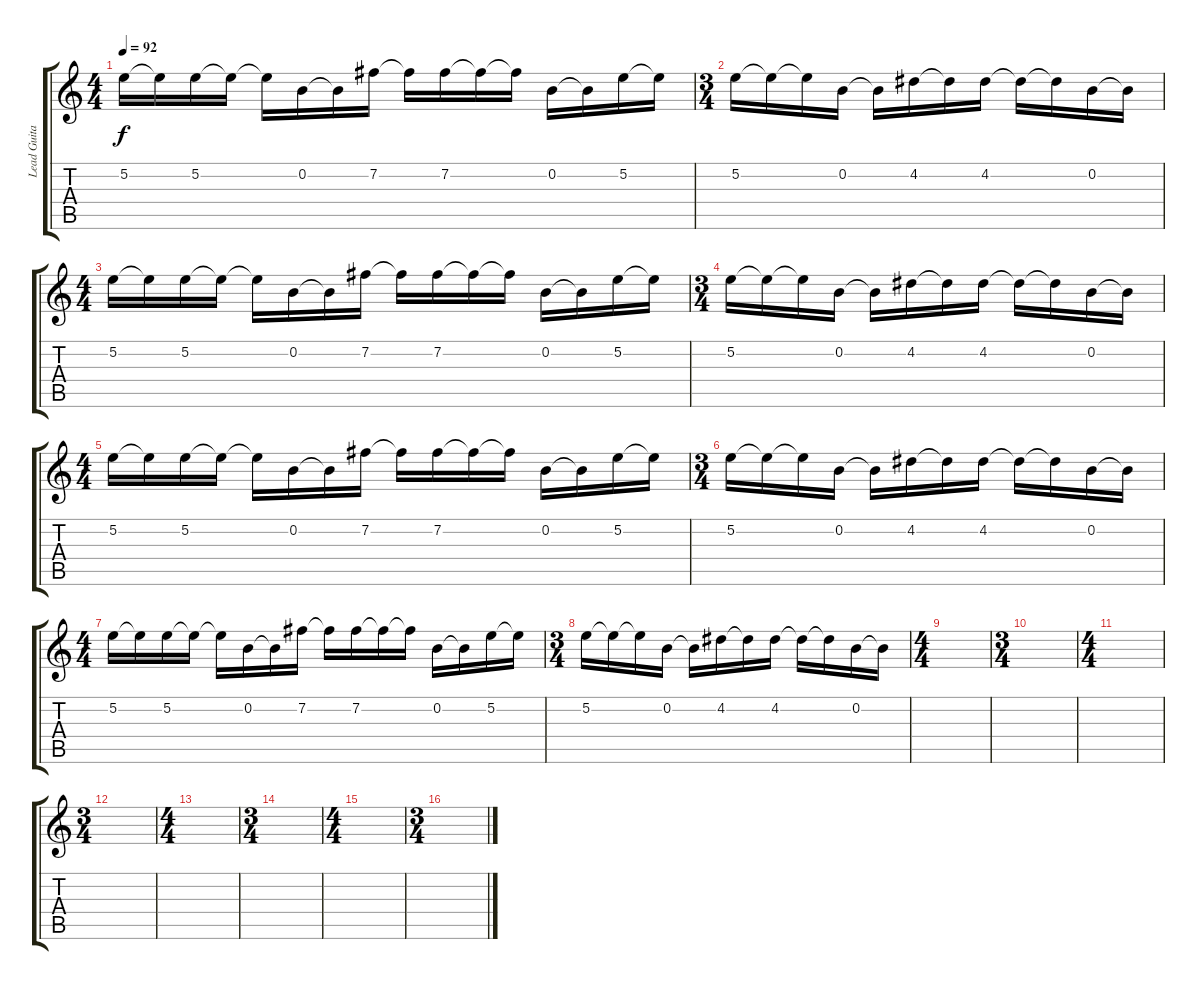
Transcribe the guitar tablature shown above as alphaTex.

\track ("Lead Guitar" "Lead Guita") {instrument electricguitarjazz}
\staff {score tabs}
\tuning (E4 B3 G3 D3 A2 E2) {hide}
\ts (4 4)
\tempo 92
\clef g2
\ks c
5.2.16{dy f} 5.2{t}.16 5.2.16 5.2{t}.16 5.2{t}.16 0.2.16 0.2{t}.16 7.2.16 7.2{t}.16 7.2.16 7.2{t}.16 7.2{t}.16 0.2.16 0.2{t}.16 5.2.16 5.2{t}.16 |
\ts (3 4)
5.2.16 5.2{t}.16 5.2{t}.16 0.2.16 0.2{t}.16 4.2.16 4.2{t}.16 4.2.16 4.2{t}.16 4.2{t}.16 0.2.16 0.2{t}.16 |
\ts (4 4)
5.2.16 5.2{t}.16 5.2.16 5.2{t}.16 5.2{t}.16 0.2.16 0.2{t}.16 7.2.16 7.2{t}.16 7.2.16 7.2{t}.16 7.2{t}.16 0.2.16 0.2{t}.16 5.2.16 5.2{t}.16 |
\ts (3 4)
5.2.16 5.2{t}.16 5.2{t}.16 0.2.16 0.2{t}.16 4.2.16 4.2{t}.16 4.2.16 4.2{t}.16 4.2{t}.16 0.2.16 0.2{t}.16 |
\ts (4 4)
5.2.16 5.2{t}.16 5.2.16 5.2{t}.16 5.2{t}.16 0.2.16 0.2{t}.16 7.2.16 7.2{t}.16 7.2.16 7.2{t}.16 7.2{t}.16 0.2.16 0.2{t}.16 5.2.16 5.2{t}.16 |
\ts (3 4)
5.2.16 5.2{t}.16 5.2{t}.16 0.2.16 0.2{t}.16 4.2.16 4.2{t}.16 4.2.16 4.2{t}.16 4.2{t}.16 0.2.16 0.2{t}.16 |
\ts (4 4)
5.2.16 5.2{t}.16 5.2.16 5.2{t}.16 5.2{t}.16 0.2.16 0.2{t}.16 7.2.16 7.2{t}.16 7.2.16 7.2{t}.16 7.2{t}.16 0.2.16 0.2{t}.16 5.2.16 5.2{t}.16 |
\ts (3 4)
5.2.16 5.2{t}.16 5.2{t}.16 0.2.16 0.2{t}.16 4.2.16 4.2{t}.16 4.2.16 4.2{t}.16 4.2{t}.16 0.2.16 0.2{t}.16 |
\ts (4 4)
|
\ts (3 4)
|
\ts (4 4)
|
\ts (3 4)
|
\ts (4 4)
|
\ts (3 4)
|
\ts (4 4)
|
\ts (3 4)
